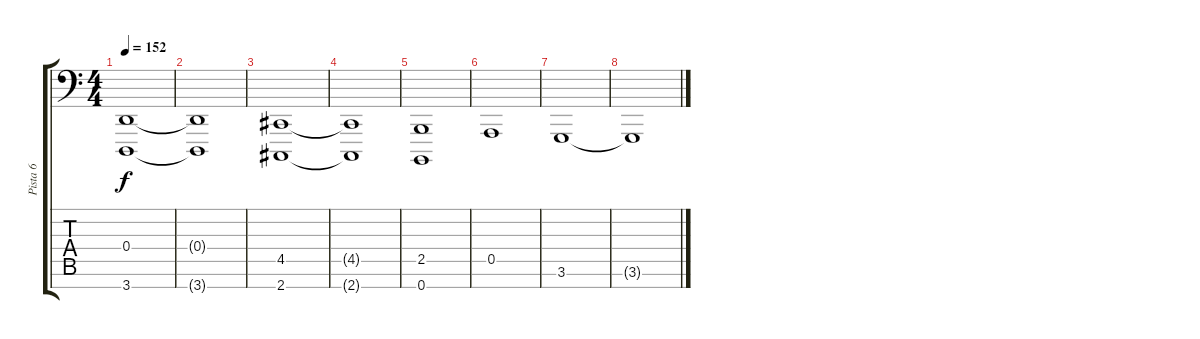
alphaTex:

\track ("Pista 6" "Pista 6") {instrument fx7echoes}
\staff {score tabs}
\tuning (E3 B2 G2 D2 A1 E1 B0) {hide}
\ts (4 4)
\tempo 152
\clef f4
\ks c
(0.4 3.7).1{dy f} |
(0.4{t} 3.7{t}).1 |
(4.5 2.7).1 |
(4.5{t} 2.7{t}).1 |
(2.5 0.7).1 |
0.5.1 |
3.6.1 |
3.6{t}.1
